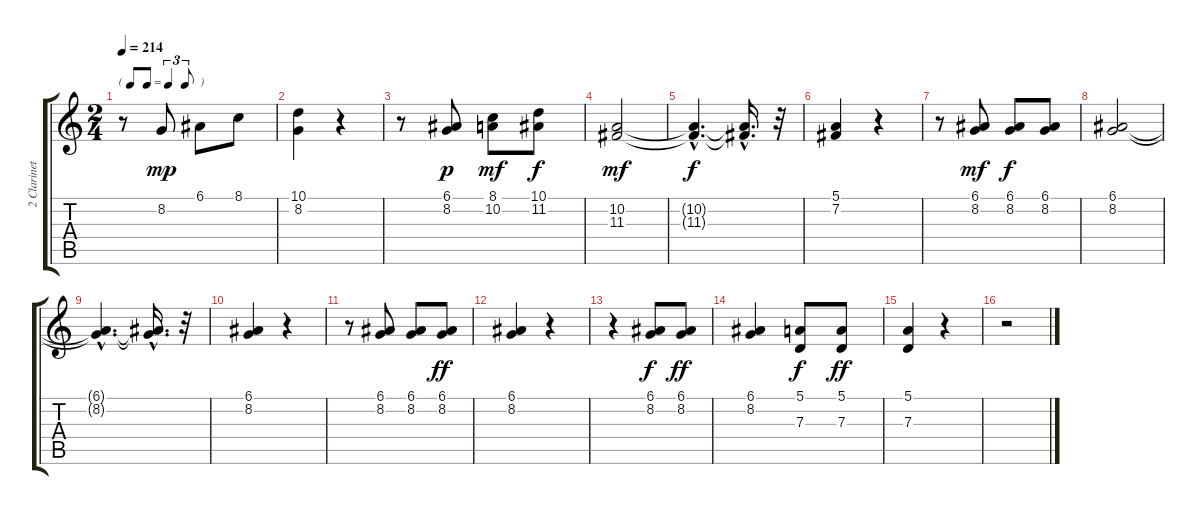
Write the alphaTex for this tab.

\track ("2 Clarinets in Bb" "2 Clarinet") {instrument clarinet}
\staff {score tabs}
\tuning (E4 B3 G3 D3 A2 E2) {hide}
\ts (2 4)
\tf triplet8th
\tempo 214
\clef g2
\ks c
r.8{dy mp} 8.2.8 6.1.8 8.1.8 |
(10.1 8.2).4 r.4 |
r.8 (6.1 8.2).8{dy p} (8.1 10.2).8{dy mf} (10.1 11.2).8{dy f} |
(10.2 11.3).2{dy mf} |
(10.2{hac t} 11.3{hac t}).4{d dy f} (10.2{hac t} 11.3{hac t}).16{d} r.32 |
(5.1 7.2).4 r.4 |
r.8 (6.1 8.2).8{dy mf} (6.1 8.2).8{dy f} (6.1 8.2).8 |
(6.1 8.2).2 |
(6.1{hac t} 8.2{hac t}).4{d} (6.1{hac t} 8.2{hac t}).16{d} r.32 |
(6.1 8.2).4 r.4 |
r.8 (6.1 8.2).8 (6.1 8.2).8 (6.1 8.2).8{dy ff} |
(6.1 8.2).4 r.4 |
r.4 (6.1 8.2).8{dy f} (6.1 8.2).8{dy ff} |
(6.1 8.2).4 (5.1 7.3).8{dy f} (5.1 7.3).8{dy ff} |
(5.1 7.3).4 r.4 |
r.2
